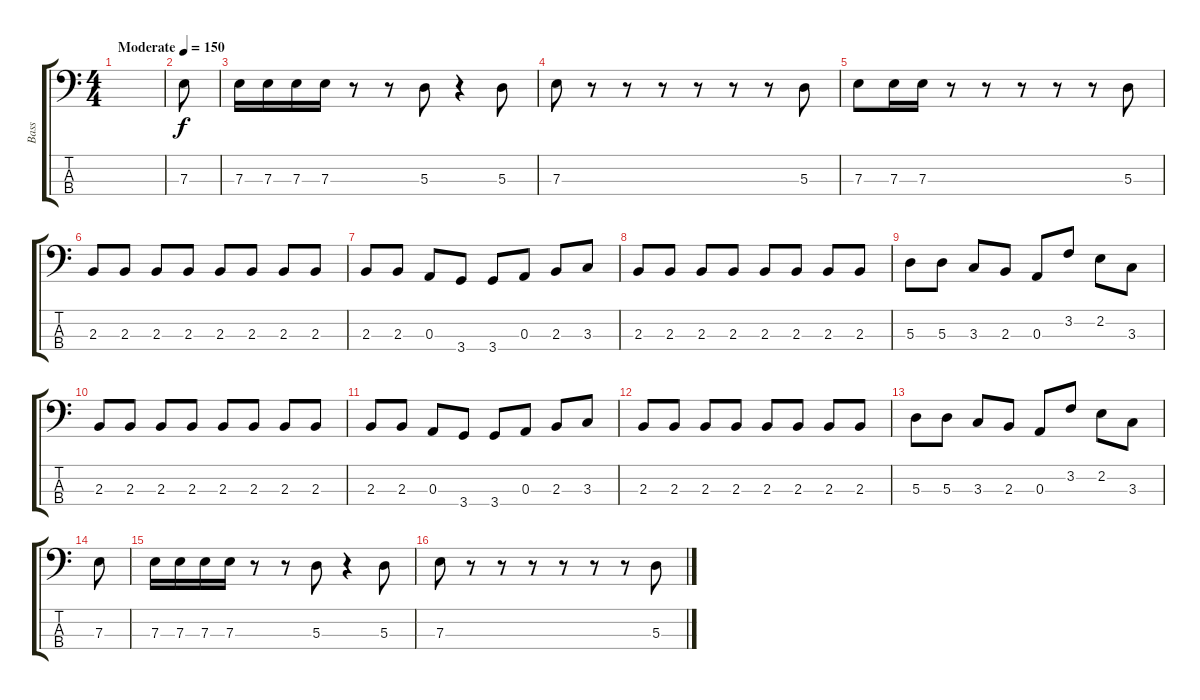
\track ("Bass" "Bass") {instrument electricbassfinger}
\staff {score tabs}
\tuning (G2 D2 A1 E1) {hide}
\ts (4 4)
\tempo (150 "Moderate")
\clef f4
\ks c
|
7.3.8 |
7.3.16 7.3.16 7.3.16 7.3.16 r.8 r.8 5.3.8 r.4 5.3.8 |
7.3.8 r.8 r.8 r.8 r.8 r.8 r.8 5.3.8 |
7.3.8 7.3.16 7.3.16 r.8 r.8 r.8 r.8 r.8 5.3.8 |
2.3.8 2.3.8 2.3.8 2.3.8 2.3.8 2.3.8 2.3.8 2.3.8 |
2.3.8 2.3.8 0.3.8 3.4.8 3.4.8 0.3.8 2.3.8 3.3.8 |
2.3.8 2.3.8 2.3.8 2.3.8 2.3.8 2.3.8 2.3.8 2.3.8 |
5.3.8 5.3.8 3.3.8 2.3.8 0.3.8 3.2.8 2.2.8 3.3.8 |
2.3.8 2.3.8 2.3.8 2.3.8 2.3.8 2.3.8 2.3.8 2.3.8 |
2.3.8 2.3.8 0.3.8 3.4.8 3.4.8 0.3.8 2.3.8 3.3.8 |
2.3.8 2.3.8 2.3.8 2.3.8 2.3.8 2.3.8 2.3.8 2.3.8 |
5.3.8 5.3.8 3.3.8 2.3.8 0.3.8 3.2.8 2.2.8 3.3.8 |
7.3.8 |
7.3.16 7.3.16 7.3.16 7.3.16 r.8 r.8 5.3.8 r.4 5.3.8 |
7.3.8 r.8 r.8 r.8 r.8 r.8 r.8 5.3.8
